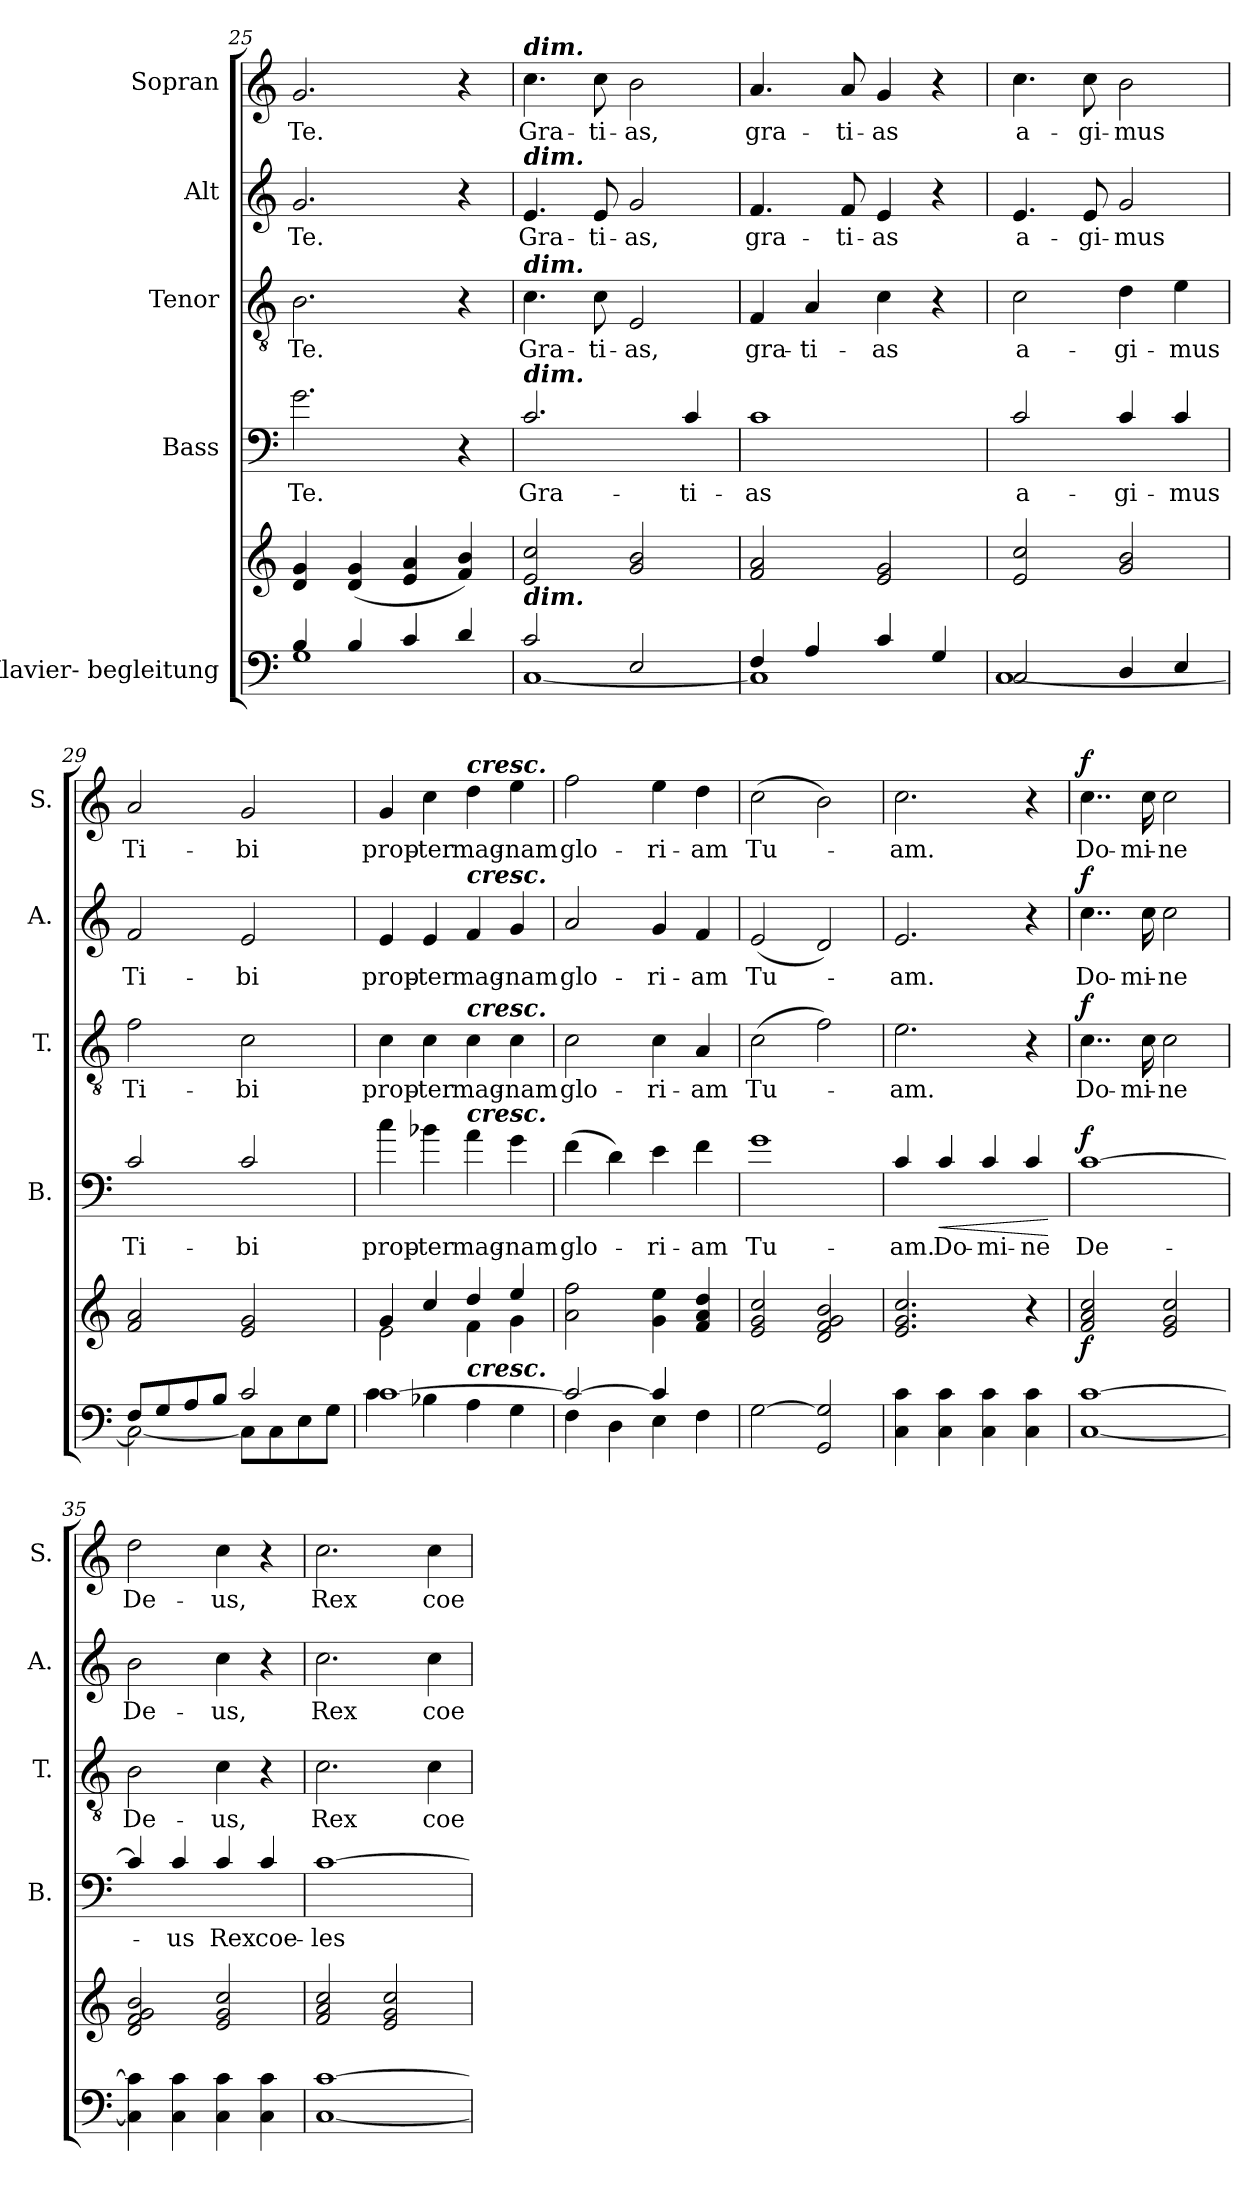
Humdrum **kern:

**kern	**kern	**dynam	**kern	**text	**dynam	**kern	**text	**dynam	**kern	**text	**dynam	**kern	**text	**dynam
*part5	*part5	*part5	*part4	*part4	*part4	*part3	*part3	*part3	*part2	*part2	*part2	*part1	*part1	*part1
*staff6	*staff5	*staff5/6	*staff4	*staff4	*staff4	*staff3	*staff3	*staff3	*staff2	*staff2	*staff2	*staff1	*staff1	*staff1
*I"Klavier- begleitung	*	*	*I"Bass	*	*	*I"Tenor	*	*	*I"Alt	*	*	*I"Sopran	*	*
*	*	*	*I'B.	*	*	*I'T.	*	*	*I'A.	*	*	*I'S.	*	*
!!LO:LB:g=z
*clefF4	*clefG2	*	*clefF4	*	*	*clefGv2	*	*	*clefG2	*	*	*clefG2	*	*
*	*	*	*ITrd7c12	*	*	*	*	*	*	*	*	*	*	*
*k[]	*k[]	*	*k[]	*	*	*k[]	*	*	*k[]	*	*	*k[]	*	*
=25	=25	=25	=25	=25	=25	=25	=25	=25	=25	=25	=25	=25	=25	=25
*^	*	*	*	*	*	*	*	*	*	*	*	*	*	*
4B/	1G	4d/ 4g/	.	2.G\	Te.	.	2.B\	Te.	.	2.g/	Te.	.	2.g/	Te.	.
4B/	.	(4d/ 4g/	.	.	.	.	.	.	.	.	.	.	.	.	.
4c/	.	4e/ 4a/	.	.	.	.	.	.	.	.	.	.	.	.	.
4d/	.	4f/ 4b/)	.	4r	.	.	4r	.	.	4r	.	.	4r	.	.
=26	=26	=26	=26	=26	=26	=26	=26	=26	=26	=26	=26	=26	=26	=26	=26
!	!	!	!	!	!	!	!	!	!	!	!	!	!LO:TX:a:Bi:t=dim.	!	!
!	!	!	!	!	!	!	!	!	!	!LO:TX:a:Bi:t=dim.	!	!	!	!	!
!	!	!	!	!	!	!	!LO:TX:a:Bi:t=dim.	!	!	!	!	!	!	!	!
!	!	!	!	!LO:TX:a:Bi:t=dim.	!	!	!	!	!	!	!	!	!	!	!
!	!	!LO:TX:b:Bi:t=dim.	!	!	!	!	!	!	!	!	!	!	!	!	!
2c/	[1C	2e/ 2cc/	.	2.C/	Gra-	.	4.c\	Gra-	.	4.e/	Gra-	.	4.cc\	Gra-	.
.	.	.	.	.	.	.	8c\	-ti-	.	8e/	-ti-	.	8cc\	-ti-	.
2E/	.	2g/ 2b/	.	.	.	.	2E/	-as,	.	2g/	-as,	.	2b\	-as,	.
.	.	.	.	4C/	-ti-	.	.	.	.	.	.	.	.	.	.
=27	=27	=27	=27	=27	=27	=27	=27	=27	=27	=27	=27	=27	=27	=27	=27
4F/	1C]	2f/ 2a/	.	1C	-as	.	4F/	gra-	.	4.f/	gra-	.	4.a/	gra-	.
4A/	.	.	.	.	.	.	4A/	-ti-	.	.	.	.	.	.	.
.	.	.	.	.	.	.	.	.	.	8f/	-ti-	.	8a/	-ti-	.
4c/	.	2e/ 2g/	.	.	.	.	4c\	-as	.	4e/	-as	.	4g/	-as	.
4G/	.	.	.	.	.	.	4r	.	.	4r	.	.	4r	.	.
=28	=28	=28	=28	=28	=28	=28	=28	=28	=28	=28	=28	=28	=28	=28	=28
2C/	[1C	2e/ 2cc/	.	2C/	a-	.	2c\	a-	.	4.e/	a-	.	4.cc\	a-	.
.	.	.	.	.	.	.	.	.	.	8e/	-gi-	.	8cc\	-gi-	.
4D/	.	2g/ 2b/	.	4C/	-gi-	.	4d\	-gi-	.	2g/	-mus	.	2b\	-mus	.
4E/	.	.	.	4C/	-mus	.	4e\	-mus	.	.	.	.	.	.	.
=29	=29	=29	=29	=29	=29	=29	=29	=29	=29	=29	=29	=29	=29	=29	=29
8F/L	2C\_	2f/ 2a/	.	2C/	Ti-	.	2f\	Ti-	.	2f/	Ti-	.	2a/	Ti-	.
8G/	.	.	.	.	.	.	.	.	.	.	.	.	.	.	.
8A/	.	.	.	.	.	.	.	.	.	.	.	.	.	.	.
8B/J	.	.	.	.	.	.	.	.	.	.	.	.	.	.	.
2c/	8C\L]	2e/ 2g/	.	2C/	-bi	.	2c\	-bi	.	2e/	-bi	.	2g/	-bi	.
.	8C\	.	.	.	.	.	.	.	.	.	.	.	.	.	.
.	8E\	.	.	.	.	.	.	.	.	.	.	.	.	.	.
.	8G\J	.	.	.	.	.	.	.	.	.	.	.	.	.	.
=30	=30	=30	=30	=30	=30	=30	=30	=30	=30	=30	=30	=30	=30	=30	=30
*	*	*^	*	*	*	*	*	*	*	*	*	*	*	*	*
[1c	4c\	4g/	2e\	.	4c\	prop-	.	4c\	prop-	.	4e/	prop-	.	4g/	prop-	.
.	4B-X\	4cc/	.	.	4B-X\	-ter	.	4c\	-ter	.	4e/	-ter	.	4cc\	-ter	.
!	!	!	!	!	!	!	!	!	!	!	!	!	!	!LO:TX:a:Bi:t=cresc.	!	!
!	!	!	!	!	!	!	!	!	!	!	!LO:TX:a:Bi:t=cresc.	!	!	!	!	!
!	!	!	!	!	!	!	!	!LO:TX:a:Bi:t=cresc.	!	!	!	!	!	!	!	!
!	!	!	!	!	!LO:TX:a:Bi:t=cresc.	!	!	!	!	!	!	!	!	!	!	!
!	!	!LO:TX:b:Bi:t=cresc.	!	!	!	!	!	!	!	!	!	!	!	!	!	!
.	4A\	4dd/	4f\	.	4A\	mag-	.	4c\	mag-	.	4f/	mag-	.	4dd\	mag-	.
.	4G\	4ee/	4g\	.	4G\	-nam	.	4c\	-nam	.	4g/	-nam	.	4ee\	-nam	.
*	*	*v	*v	*	*	*	*	*	*	*	*	*	*	*	*	*
!!LO:PB:g=z
=31	=31	=31	=31	=31	=31	=31	=31	=31	=31	=31	=31	=31	=31	=31	=31
2c/_	4F\	2a\ 2ff\	.	(>4F\	glo-	.	2c\	glo-	.	2a/	glo-	.	2ff\	glo-	.
.	4D\	.	.	4D\)	.	.	.	.	.	.	.	.	.	.	.
4c/]	4E\	4g\ 4ee\	.	4E\	-ri-	.	4c\	-ri-	.	4g/	-ri-	.	4ee\	-ri-	.
4ryy	4F\	4f/ 4a/ 4dd/	.	4F\	-am	.	4A/	-am	.	4f/	-am	.	4dd\	-am	.
*v	*v	*	*	*	*	*	*	*	*	*	*	*	*	*	*
=32	=32	=32	=32	=32	=32	=32	=32	=32	=32	=32	=32	=32	=32	=32
[2G\	2e/ 2g/ 2cc/	.	1G	Tu-	.	(>2c\	Tu-	.	(2e/	Tu-	.	(>2cc\	Tu-	.
2GG/ 2G/]	2d/ 2f/ 2g/ 2b/	.	.	.	.	2f\)	.	.	2d/)	.	.	2b\)	.	.
=33	=33	=33	=33	=33	=33	=33	=33	=33	=33	=33	=33	=33	=33	=33
4C\ 4c\	2.e/ 2.g/ 2.cc/	.	4C/	-am.	.	2.e\	-am.	.	2.e/	-am.	.	2.cc\	-am.	.
!	!	!	!	!	!LO:HP:b	!	!	!	!	!	!	!	!	!
4C\ 4c\	.	.	4C/	Do-	<	.	.	.	.	.	.	.	.	.
4C\ 4c\	.	.	4C/	-mi-	.	.	.	.	.	.	.	.	.	.
4C\ 4c\	4r	.	4C/	-ne	.	4r	.	.	4r	.	.	4r	.	.
.	.	.	.	.	[	.	.	.	.	.	.	.	.	.
=34	=34	=34	=34	=34	=34	=34	=34	=34	=34	=34	=34	=34	=34	=34
!	!	!LO:DY:b	!	!	!LO:DY:a	!	!	!LO:DY:a	!	!	!LO:DY:a	!	!	!LO:DY:a
[1C [1c	2f/ 2a/ 2cc/	f	[1C	De-	f	4..c\	Do-	f	4..cc\	Do-	f	4..cc\	Do-	f
.	.	.	.	.	.	16c\	-mi-	.	16cc\	-mi-	.	16cc\	-mi-	.
.	2e/ 2g/ 2cc/	.	.	.	.	2c\	-ne	.	2cc\	-ne	.	2cc\	-ne	.
=35	=35	=35	=35	=35	=35	=35	=35	=35	=35	=35	=35	=35	=35	=35
4C\] 4c\]	2d/ 2f/ 2g/ 2b/	.	4C/]	.	.	2B\	De-	.	2b\	De-	.	2dd\	De-	.
4C\ 4c\	.	.	4C/	-us	.	.	.	.	.	.	.	.	.	.
4C\ 4c\	2e/ 2g/ 2cc/	.	4C/	Rex	.	4c\	-us,	.	4cc\	-us,	.	4cc\	-us,	.
4C\ 4c\	.	.	4C/	coe-	.	4r	.	.	4r	.	.	4r	.	.
=36	=36	=36	=36	=36	=36	=36	=36	=36	=36	=36	=36	=36	=36	=36
[1C [1c	2f/ 2a/ 2cc/	.	[1C	-les-	.	2.c\	Rex	.	2.cc\	Rex	.	2.cc\	Rex	.
.	2e/ 2g/ 2cc/	.	.	.	.	.	.	.	.	.	.	.	.	.
.	.	.	.	.	.	4c\	coe-	.	4cc\	coe-	.	4cc\	coe-	.
=	=	=	=	=	=	=	=	=	=	=	=	=	=	=
*-	*-	*-	*-	*-	*-	*-	*-	*-	*-	*-	*-	*-	*-	*-
